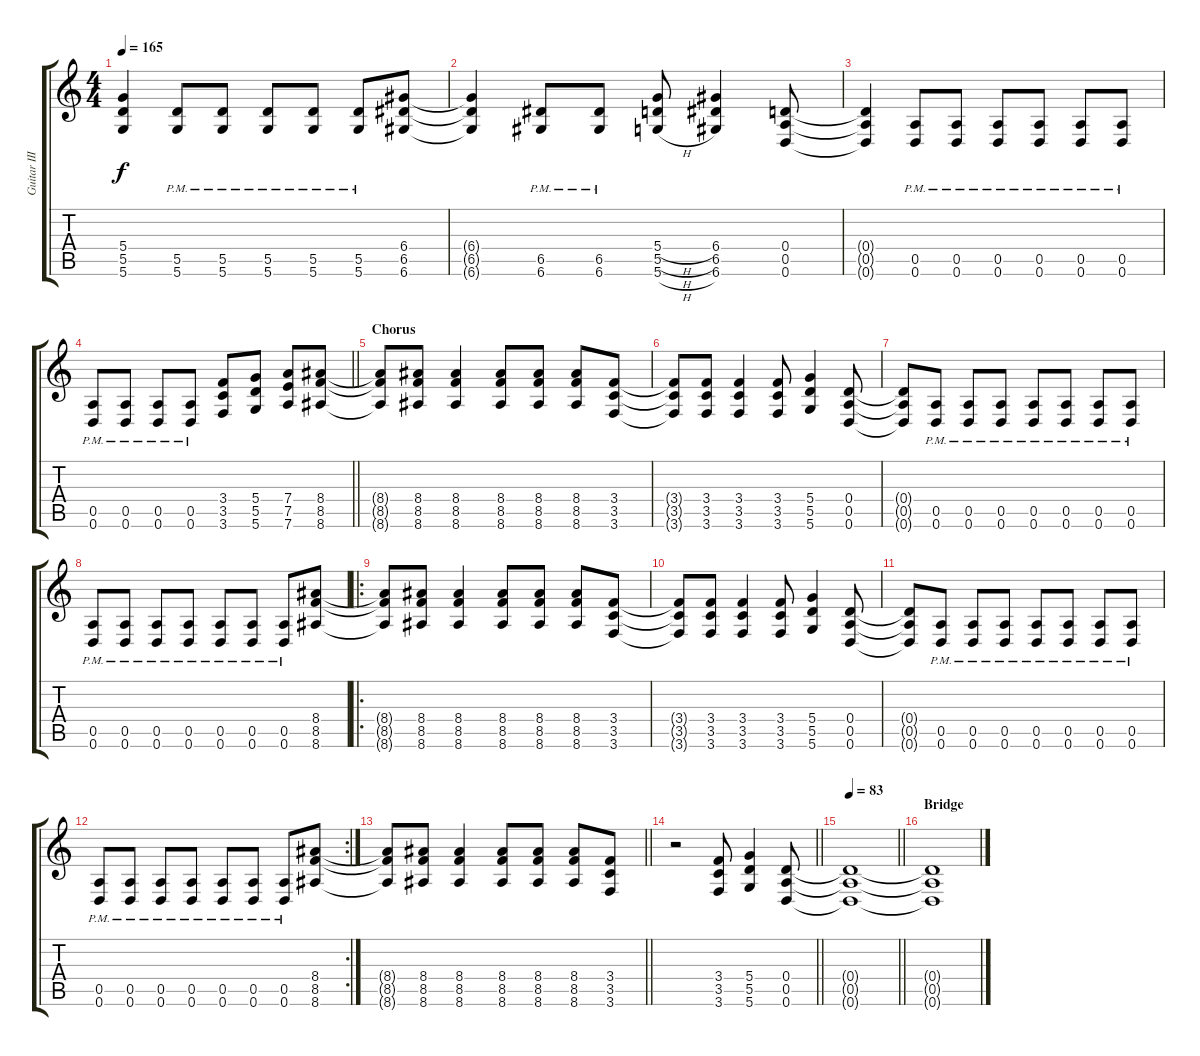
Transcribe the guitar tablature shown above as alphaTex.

\track ("Guitar III" "Guitar III") {instrument distortionguitar}
\staff {score tabs}
\tuning (E4 B3 G3 D3 A2 D2) {hide}
\ts (4 4)
\tempo 165
\clef g2
\ks c
(5.4{t} 5.5{t} 5.6{t}).4{dy f} (5.5{pm} 5.6{pm}).8 (5.5{pm} 5.6{pm}).8 (5.5{pm} 5.6{pm}).8 (5.5{pm} 5.6{pm}).8 (5.5{pm} 5.6{pm}).8 (6.4 6.5 6.6).8 |
(6.4{t} 6.5{t} 6.6{t}).4 (6.5{pm} 6.6{pm}).8 (6.5{pm} 6.6{pm}).8 (5.4{h} 5.5{h} 5.6{h}).8 (6.4 6.5 6.6).4 (0.4 0.5 0.6).8 |
(0.4{t} 0.5{t} 0.6{t}).4 (0.5{pm} 0.6{pm}).8 (0.5{pm} 0.6{pm}).8 (0.5{pm} 0.6{pm}).8 (0.5{pm} 0.6{pm}).8 (0.5{pm} 0.6{pm}).8 (0.5{pm} 0.6{pm}).8 |
\barLineRight lightlight
(0.5{pm} 0.6{pm}).8 (0.5{pm} 0.6{pm}).8 (0.5{pm} 0.6{pm}).8 (0.5{pm} 0.6{pm}).8 (3.4 3.5 3.6).8 (5.4 5.5 5.6).8 (7.4 7.5 7.6).8 (8.4 8.5 8.6).8 |
\section ("" "Chorus")
(8.4{t} 8.5{t} 8.6{t}).8 (8.4 8.5 8.6).8 (8.4 8.5 8.6).4 (8.4 8.5 8.6).8 (8.4 8.5 8.6).8 (8.4 8.5 8.6).8 (3.4 3.5 3.6).8 |
(3.4{t} 3.5{t} 3.6{t}).8 (3.4 3.5 3.6).8 (3.4 3.5 3.6).4 (3.4 3.5 3.6).8 (5.4 5.5 5.6).4 (0.4 0.5 0.6).8 |
(0.4{t} 0.5{t} 0.6{t}).8 (0.5{pm} 0.6).8 (0.5{pm} 0.6).8 (0.5{pm} 0.6).8 (0.5{pm} 0.6).8 (0.5{pm} 0.6).8 (0.5{pm} 0.6).8 (0.5{pm} 0.6{pm}).8 |
(0.5{pm} 0.6{pm}).8 (0.5{pm} 0.6{pm}).8 (0.5{pm} 0.6{pm}).8 (0.5{pm} 0.6{pm}).8 (0.5{pm} 0.6{pm}).8 (0.5{pm} 0.6{pm}).8 (0.5{pm} 0.6{pm}).8 (8.4 8.5 8.6).8 |
\ro
(8.4{t} 8.5{t} 8.6{t}).8 (8.4 8.5 8.6).8 (8.4 8.5 8.6).4 (8.4 8.5 8.6).8 (8.4 8.5 8.6).8 (8.4 8.5 8.6).8 (3.4 3.5 3.6).8 |
(3.4{t} 3.5{t} 3.6{t}).8 (3.4 3.5 3.6).8 (3.4 3.5 3.6).4 (3.4 3.5 3.6).8 (5.4 5.5 5.6).4 (0.4 0.5 0.6).8 |
(0.4{t} 0.5{t} 0.6{t}).8 (0.5{pm} 0.6{pm}).8 (0.5{pm} 0.6{pm}).8 (0.5{pm} 0.6{pm}).8 (0.5{pm} 0.6{pm}).8 (0.5{pm} 0.6{pm}).8 (0.5{pm} 0.6{pm}).8 (0.5{pm} 0.6{pm}).8 |
\rc 2
(0.5{pm} 0.6{pm}).8 (0.5{pm} 0.6{pm}).8 (0.5{pm} 0.6{pm}).8 (0.5{pm} 0.6{pm}).8 (0.5{pm} 0.6{pm}).8 (0.5{pm} 0.6{pm}).8 (0.5{pm} 0.6{pm}).8 (8.4 8.5 8.6).8 |
\barLineRight lightlight
(8.4{t} 8.5{t} 8.6{t}).8 (8.4 8.5 8.6).8 (8.4 8.5 8.6).4 (8.4 8.5 8.6).8 (8.4 8.5 8.6).8 (8.4 8.5 8.6).8 (3.4 3.5 3.6).8 |
\barLineRight lightlight
r.2 (3.4 3.5 3.6).8 (5.4 5.5 5.6).4 (0.4 0.5 0.6).8 |
\tempo 80
\tempo 83
\barLineRight lightlight
(0.4{t} 0.5{t} 0.6{t}).1{volume 0} |
\section ("" "Bridge")
(0.4{t} 0.5{t} 0.6{t}).1
